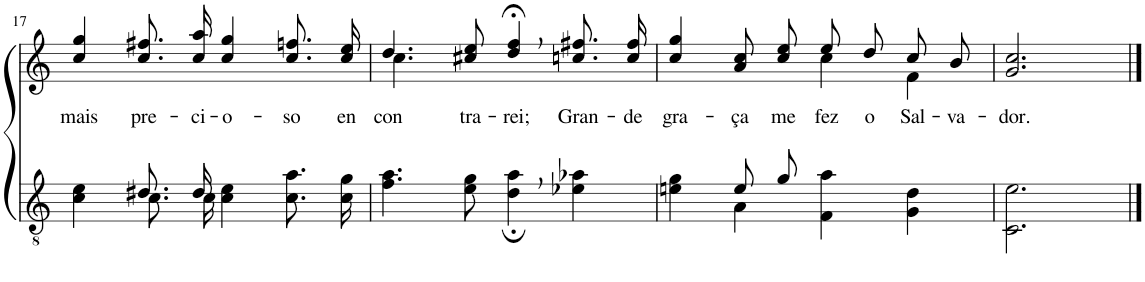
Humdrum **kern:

**kern	**kern	**text
*part2	*part1	*part1
*staff2	*staff1	*staff1
*I"Parte III e IV	*I"Parte I e II	*
!!LO:PB:g=z
*clefGv2	*clefG2	*
*Trd4c7	*Trd4c7	*
*k[]	*k[]	*
*M4/4	*M4/4	*
=17	=17	=17
*^	*	*
!	!	!	!LO:LY:b
4c\ 4e\	4ryy	4cc/ 4gg/	mais
!	!	!	!LO:LY:b
8.c\L	8.d#X/L	8.cc\ 8.ff#X\L	pre-
!	!	!	!LO:LY:b
16c\Jk	16d#/Jk	16cc\ 16aa\Jk	-ci-
!	!	!	!LO:LY:b
4c\ 4e\	2ryy	4cc/ 4gg/	-o-
!	!	!	!LO:LY:b
8.c\ 8.a\L	.	8.cc\ 8.ffn\L	-so
!	!	!	!LO:LY:b
16c\ 16g\Jk	.	16cc\ 16ee\Jk	en-
*v	*v	*	*
=18	=18	=18
*	*^	*
!	!	!	!LO:LY:b
4.f\ 4.a\	4.dd/	4.cc\	-con-
!	!	!	!LO:LY:b
8e\ 8g\	8cc#X/ 8ee/	2ryy	-tra-
!	!	!	!LO:LY:b
4d\;, 4a\;,	4dd/;<, 4ff/;<,	.	-rei;
!	!	!	!LO:LY:b
4e-X\ 4a-X\	8.ccn\ 8.ff#X\L	.	Gran-
.	.	8ryy	.
!	!	!	!LO:LY:b
.	16cc\ 16ff#\Jk	.	-de
=19	=19	=19	=19
*^	*	*	*
!	!	!	!	!LO:LY:b
4ryy	4en\ 4g\	4cc/ 4gg/	2ryy	gra-
!	!	!	!	!LO:LY:b
8e/L	4A\	8a\ 8cc\L	.	-ça
!	!	!	!	!LO:LY:b
8g/J	.	8cc\ 8ee\J	.	me
!	!	!	!	!LO:LY:b
2ryy	4F\ 4a\	8ee/L	4cc\	fez
!	!	!	!	!LO:LY:b
.	.	8dd/J	.	o
!	!	!	!	!LO:LY:b
.	4G\ 4d\	8cc/L	4f\	Sal-
!	!	!	!	!LO:LY:b
.	.	8b/J	.	-va-
*v	*v	*	*	*
*	*v	*v	*
=20	=20	=20
!	!	!LO:LY:b
2.C\ 2.e\	2.g/ 2.cc/	-dor.
==	==	==
*-	*-	*-
